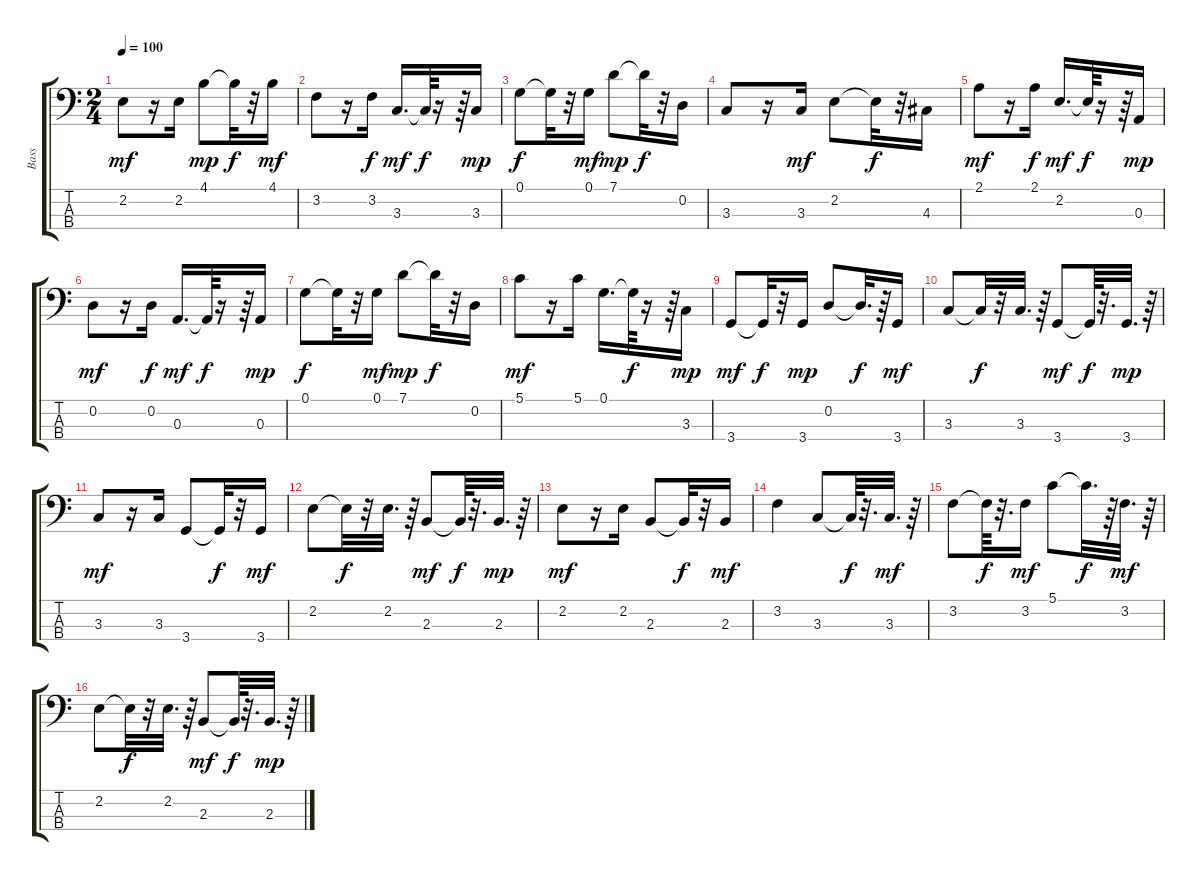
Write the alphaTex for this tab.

\track ("Bass" "Bass") {instrument acousticbass}
\staff {score tabs}
\tuning (G2 D2 A1 E1) {hide}
\ts (2 4)
\tempo 100
\clef f4
\ks c
2.2.8{dy mf} r.16 2.2.16 4.1.8{dy mp} 4.1{t}.32{dy f} r.32 4.1.16{dy mf} |
3.2.8 r.16 3.2.16{dy f} 3.3.16{d dy mf} 3.3{t}.64{dy f} r.16 r.64 3.3.16{dy mp} |
0.1.8{dy f} 0.1{t}.32 r.32 0.1.16{dy mf} 7.1.8{dy mp} 7.1{t}.32{dy f} r.32 0.2.16 |
3.3.8 r.16 3.3.16{dy mf} 2.2.8 2.2{t}.32{dy f} r.32 4.3.16 |
2.1.8{dy mf} r.16 2.1.16{dy f} 2.2.16{d dy mf} 2.2{t}.64{dy f} r.16 r.64 0.3.16{dy mp} |
0.2.8{dy mf} r.16 0.2.16{dy f} 0.3.16{d dy mf} 0.3{t}.64{dy f} r.16 r.64 0.3.16{dy mp} |
0.1.8{dy f} 0.1{t}.32 r.32 0.1.16{dy mf} 7.1.8{dy mp} 7.1{t}.32{dy f} r.32 0.2.16 |
5.1.8{dy mf} r.16 5.1.16 0.1.16{d} 0.1{t}.64{dy f} r.16 r.64 3.3.16{dy mp} |
3.4.8{dy mf} 3.4{t}.32{dy f} r.32 3.4.16{dy mp} 0.2.8 0.2{t}.32{d dy f} r.64 3.4.16{dy mf} |
3.3.8 3.3{t}.32{dy f} r.32 3.3.32{d} r.64 3.4.8{dy mf} 3.4{t}.64{dy f} r.32{d} 3.4.32{d dy mp} r.64 |
3.3.8{dy mf} r.16 3.3.16 3.4.8 3.4{t}.32{dy f} r.32 3.4.16{dy mf} |
2.2.8 2.2{t}.32{dy f} r.32 2.2.32{d} r.64 2.3.8{dy mf} 2.3{t}.64{dy f} r.32{d} 2.3.32{d dy mp} r.64 |
2.2.8{dy mf} r.16 2.2.16 2.3.8 2.3{t}.32{dy f} r.32 2.3.16{dy mf} |
3.2.4 3.3.8 3.3{t}.64{dy f} r.32{d} 3.3.32{d dy mf} r.64 |
3.2.8 3.2{t}.64{dy f} r.32{d} 3.2.16{dy mf} 5.1.8 5.1{t}.32{d dy f} r.64 3.2.32{d dy mf} r.64 |
2.2.8 2.2{t}.32{dy f} r.32 2.2.32{d} r.64 2.3.8{dy mf} 2.3{t}.64{dy f} r.32{d} 2.3.32{d dy mp} r.64
